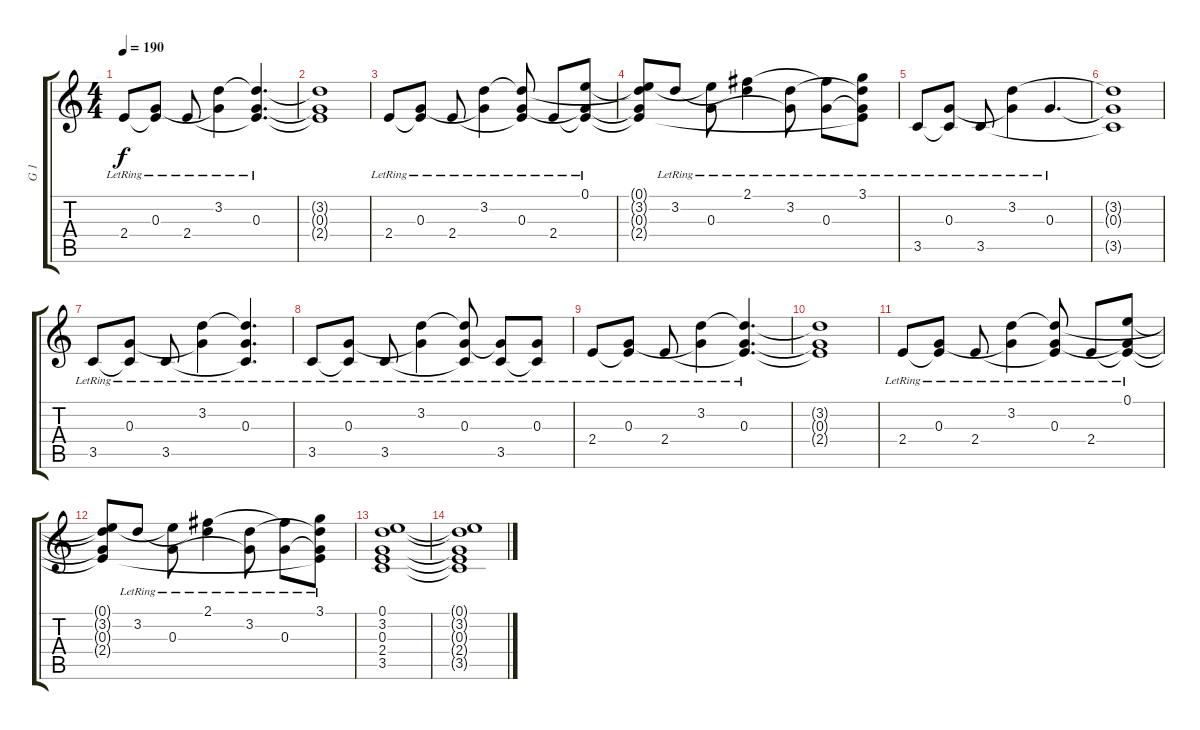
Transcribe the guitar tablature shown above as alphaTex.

\track ("G 1" "G 1") {instrument acousticguitarsteel}
\staff {score tabs}
\tuning (E4 B3 G3 D3 A2 E2) {hide}
\ts (4 4)
\tempo 190
\clef g2
\ks c
2.4{lr}.8{dy f} (0.3{lr} 2.4{t}).8 2.4{lr}.8 (3.2{lr} 0.3{t}).4 (3.2{t} 0.3{lr} 2.4{t}).4{d} |
(3.2{t} 0.3{t} 2.4{t}).1 |
2.4{lr}.8 (0.3{lr} 2.4{t}).8 2.4{lr}.8 (3.2{lr} 0.3{t}).4 (3.2{t} 0.3{lr} 2.4{t}).8 2.4{lr}.8 (0.1{lr} 0.3{t} 2.4{t}).8 |
(0.1{t} 3.2{t} 0.3{t} 2.4{t}).8 3.2{lr}.8 (0.1{t} 0.3{lr}).8 (2.1{lr} 3.2{t}).4 (3.2{lr} 0.3{t}).8 (2.1{t} 0.3{lr}).8 (3.1{lr} 3.2{t} 0.3{t} 2.4{t}).8 |
3.5{lr}.8 (0.3{lr} 3.5{t}).8 3.5{lr}.8 (3.2{lr} 0.3{t}).4 0.3{lr}.4{d} |
(3.2{t} 0.3{t} 3.5{t}).1 |
3.5{lr}.8 (0.3{lr} 3.5{t}).8 3.5{lr}.8 (3.2{lr} 0.3{t}).4 (3.2{t} 0.3{lr} 3.5{t}).4{d} |
3.5{lr}.8 (0.3{lr} 3.5{t}).8 3.5{lr}.8 (3.2{lr} 0.3{t}).4 (3.2{t} 0.3{lr} 3.5{t}).8 (0.3{t} 3.5{lr}).8 (0.3{lr} 3.5{t}).8 |
2.4{lr}.8 (0.3{lr} 2.4{t}).8 2.4{lr}.8 (3.2{lr} 0.3{t}).4 (3.2{t} 0.3{lr} 2.4{t}).4{d} |
(3.2{t} 0.3{t} 2.4{t}).1 |
2.4{lr}.8 (0.3{lr} 2.4{t}).8 2.4{lr}.8 (3.2{lr} 0.3{t}).4 (3.2{t} 0.3{lr} 2.4{t}).8 2.4{lr}.8 (0.1{lr} 0.3{t} 2.4{t}).8 |
(0.1{t} 3.2{t} 0.3{t} 2.4{t}).8 3.2{lr}.8 (0.1{t} 0.3{lr}).8 (2.1{lr} 3.2{t}).4 (3.2{lr} 0.3{t}).8 (2.1{t} 0.3{lr}).8 (3.1{lr} 3.2{t} 0.3{t} 2.4{t}).8 |
(0.1 3.2 0.3 2.4 3.5).1 |
(0.1{t} 3.2{t} 0.3{t} 2.4{t} 3.5{t}).1
